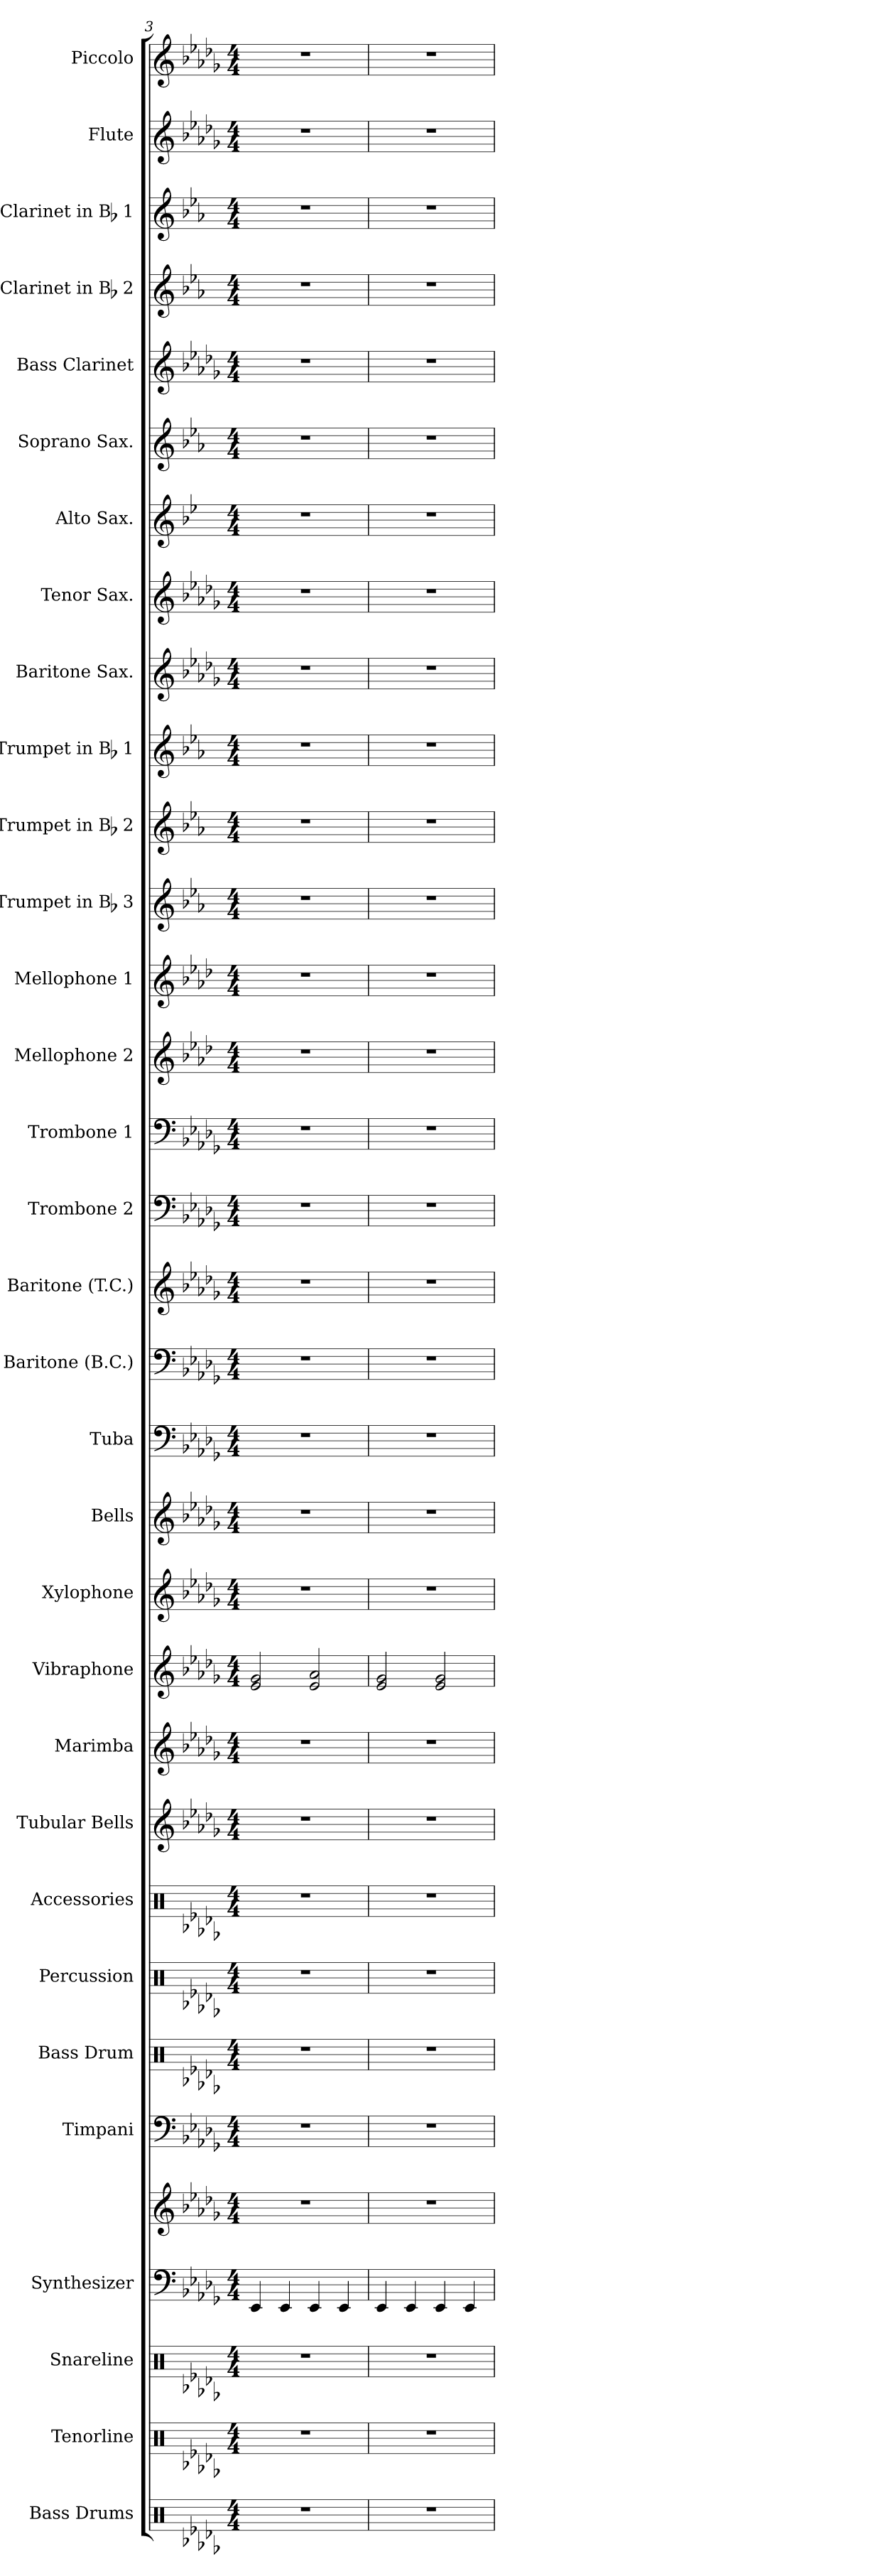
**kern	**kern	**kern	**kern	**kern	**kern	**kern	**kern	**kern	**kern	**kern	**kern	**kern	**kern	**kern	**kern	**kern	**kern	**kern	**kern	**kern	**kern	**kern	**kern	**kern	**kern	**kern	**kern	**kern	**kern	**kern	**kern	**kern
*part32	*part31	*part30	*part29	*part29	*part28	*part27	*part26	*part25	*part24	*part23	*part22	*part21	*part20	*part19	*part18	*part17	*part16	*part15	*part14	*part13	*part12	*part11	*part10	*part9	*part8	*part7	*part6	*part5	*part4	*part3	*part2	*part1
*staff33	*staff32	*staff31	*staff30	*staff29	*staff28	*staff27	*staff26	*staff25	*staff24	*staff23	*staff22	*staff21	*staff20	*staff19	*staff18	*staff17	*staff16	*staff15	*staff14	*staff13	*staff12	*staff11	*staff10	*staff9	*staff8	*staff7	*staff6	*staff5	*staff4	*staff3	*staff2	*staff1
*I"Bass Drums	*I"Tenorline	*I"Snareline	*I"Synthesizer	*	*I"Timpani	*I"Bass Drum	*I"Percussion	*I"Accessories	*I"Tubular Bells	*I"Marimba	*I"Vibraphone	*I"Xylophone	*I"Bells	*I"Tuba	*I"Baritone (B.C.)	*I"Baritone (T.C.)	*I"Trombone 2	*I"Trombone 1	*I"Mellophone 2	*I"Mellophone 1	*I"Trumpet in Bb 3	*I"Trumpet in Bb 2	*I"Trumpet in Bb 1	*I"Baritone Sax.	*I"Tenor Sax.	*I"Alto Sax.	*I"Soprano Sax.	*I"Bass Clarinet	*I"Clarinet in Bb 2	*I"Clarinet in Bb 1	*I"Flute	*I"Piccolo
*I'B. Dr.	*	*	*I'Synth	*	*I'Timp.	*I'B. Dr.	*I'Perc.	*I'Acc.	*I'T.B.	*I'Mrb.	*I'Vib.	*I'Xyl.	*I'Bls.	*I'Tuba	*I'Bar.	*I'Bar.	*I'Tbn. 2	*I'Tbn. 1	*I'Mello. 2	*I'Mello. 1	*	*	*	*I'B. Sx.	*I'T. Sx.	*I'A. Sx.	*I'S. Sx.	*I'B. Cl.	*	*	*I'Fl.	*I'Picc.
*clefX	*clefX	*clefX	*clefF4	*clefG2	*clefF4	*clefX	*clefX	*clefX	*clefG2	*clefG2	*clefG2	*clefG2	*clefG2	*clefF4	*clefF4	*clefG2	*clefF4	*clefF4	*clefG2	*clefG2	*clefG2	*clefG2	*clefG2	*clefG2	*clefG2	*clefG2	*clefG2	*clefG2	*clefG2	*clefG2	*clefG2	*clefG2
*	*	*	*	*	*	*	*	*	*	*	*	*	*ITrd-14c-24	*	*	*ITrd8c14	*	*	*ITrd4c7	*ITrd4c7	*ITrd1c2	*ITrd1c2	*ITrd1c2	*ITrd12c21	*ITrd8c14	*ITrd5c9	*ITrd1c2	*ITrd8c14	*ITrd1c2	*ITrd1c2	*	*ITrd-7c-12
*k[b-e-a-d-g-]	*k[b-e-a-d-g-]	*k[b-e-a-d-g-]	*k[b-e-a-d-g-]	*k[b-e-a-d-g-]	*k[b-e-a-d-g-]	*k[b-e-a-d-g-]	*k[b-e-a-d-g-]	*k[b-e-a-d-g-]	*k[b-e-a-d-g-]	*k[b-e-a-d-g-]	*k[b-e-a-d-g-]	*k[b-e-a-d-g-]	*k[b-e-a-d-g-]	*k[b-e-a-d-g-]	*k[b-e-a-d-g-]	*k[b-e-a-d-g-]	*k[b-e-a-d-g-]	*k[b-e-a-d-g-]	*k[b-e-a-d-g-]	*k[b-e-a-d-g-]	*k[b-e-a-d-g-]	*k[b-e-a-d-g-]	*k[b-e-a-d-g-]	*k[b-e-a-d-g-]	*k[b-e-a-d-g-]	*k[b-e-a-d-g-]	*k[b-e-a-d-g-]	*k[b-e-a-d-g-]	*k[b-e-a-d-g-]	*k[b-e-a-d-g-]	*k[b-e-a-d-g-]	*k[b-e-a-d-g-]
*D-:	*D-:	*D-:	*D-:	*D-:	*D-:	*D-:	*D-:	*D-:	*D-:	*D-:	*D-:	*D-:	*D-:	*D-:	*D-:	*D-:	*D-:	*D-:	*D-:	*D-:	*D-:	*D-:	*D-:	*D-:	*D-:	*D-:	*D-:	*D-:	*D-:	*D-:	*D-:	*D-:
*M4/4	*M4/4	*M4/4	*M4/4	*M4/4	*M4/4	*M4/4	*M4/4	*M4/4	*M4/4	*M4/4	*M4/4	*M4/4	*M4/4	*M4/4	*M4/4	*M4/4	*M4/4	*M4/4	*M4/4	*M4/4	*M4/4	*M4/4	*M4/4	*M4/4	*M4/4	*M4/4	*M4/4	*M4/4	*M4/4	*M4/4	*M4/4	*M4/4
=3	=3	=3	=3	=3	=3	=3	=3	=3	=3	=3	=3	=3	=3	=3	=3	=3	=3	=3	=3	=3	=3	=3	=3	=3	=3	=3	=3	=3	=3	=3	=3	=3
1r	1r	1r	4EE-/	1r	1r	1r	1r	1r	1r	1r	2e-/ 2g-/	1r	1r	1r	1r	1r	1r	1r	1r	1r	1r	1r	1r	1r	1r	1r	1r	1r	1r	1r	1r	1r
.	.	.	4EE-/	.	.	.	.	.	.	.	.	.	.	.	.	.	.	.	.	.	.	.	.	.	.	.	.	.	.	.	.	.
.	.	.	4EE-/	.	.	.	.	.	.	.	2e-/ 2a-/	.	.	.	.	.	.	.	.	.	.	.	.	.	.	.	.	.	.	.	.	.
.	.	.	4EE-/	.	.	.	.	.	.	.	.	.	.	.	.	.	.	.	.	.	.	.	.	.	.	.	.	.	.	.	.	.
=4	=4	=4	=4	=4	=4	=4	=4	=4	=4	=4	=4	=4	=4	=4	=4	=4	=4	=4	=4	=4	=4	=4	=4	=4	=4	=4	=4	=4	=4	=4	=4	=4
1r	1r	1r	4EE-/	1r	1r	1r	1r	1r	1r	1r	2e-/ 2g-/	1r	1r	1r	1r	1r	1r	1r	1r	1r	1r	1r	1r	1r	1r	1r	1r	1r	1r	1r	1r	1r
.	.	.	4EE-/	.	.	.	.	.	.	.	.	.	.	.	.	.	.	.	.	.	.	.	.	.	.	.	.	.	.	.	.	.
.	.	.	4EE-/	.	.	.	.	.	.	.	2e-/ 2g-/	.	.	.	.	.	.	.	.	.	.	.	.	.	.	.	.	.	.	.	.	.
.	.	.	4EE-/	.	.	.	.	.	.	.	.	.	.	.	.	.	.	.	.	.	.	.	.	.	.	.	.	.	.	.	.	.
=	=	=	=	=	=	=	=	=	=	=	=	=	=	=	=	=	=	=	=	=	=	=	=	=	=	=	=	=	=	=	=	=
*-	*-	*-	*-	*-	*-	*-	*-	*-	*-	*-	*-	*-	*-	*-	*-	*-	*-	*-	*-	*-	*-	*-	*-	*-	*-	*-	*-	*-	*-	*-	*-	*-
